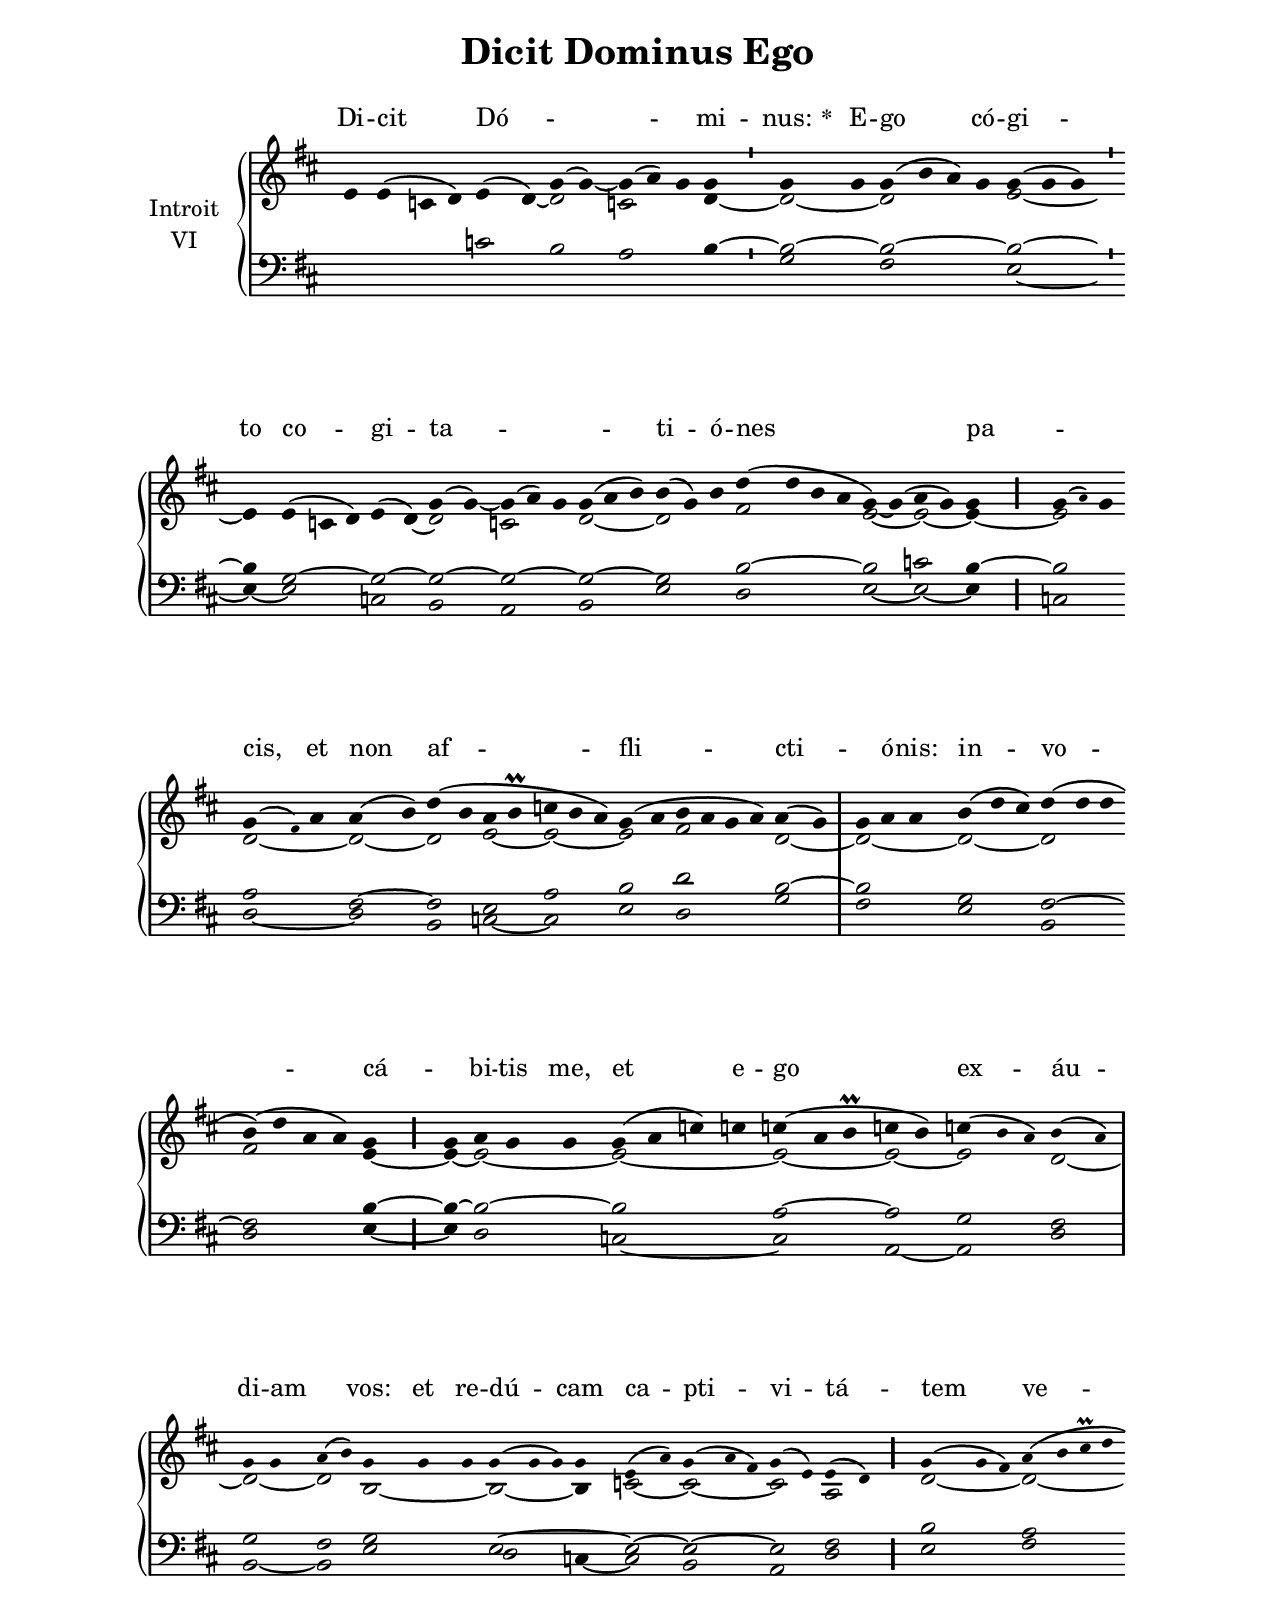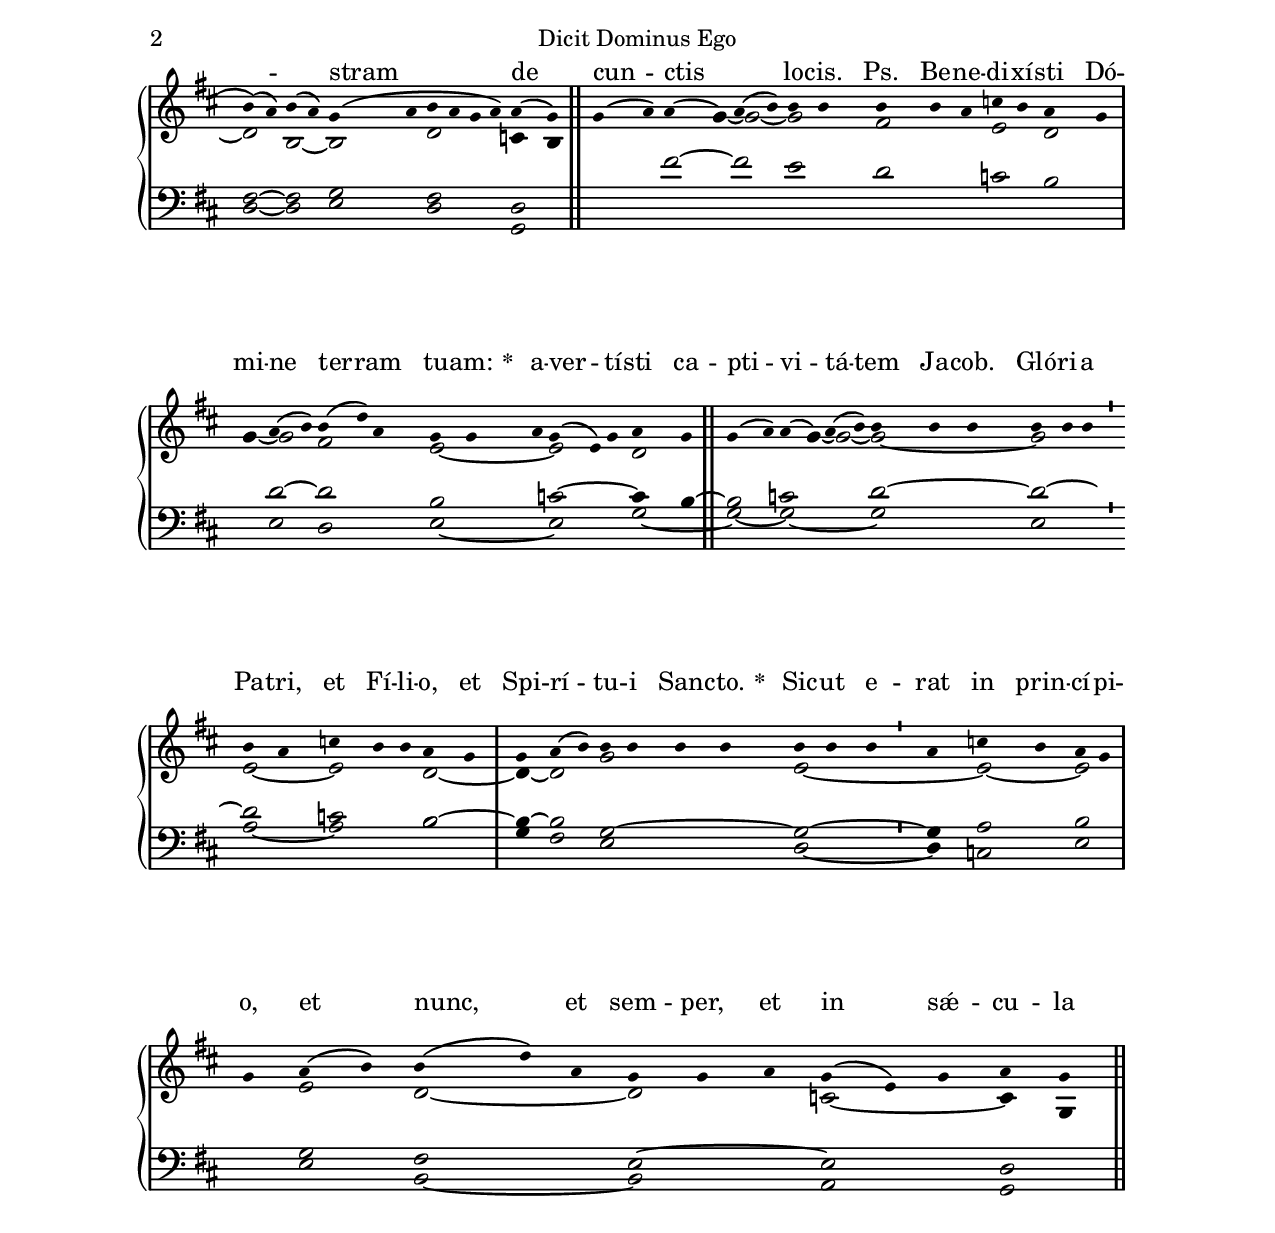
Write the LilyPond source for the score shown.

\version "2.18"
\include "gregorian.ly"
\include "noh2.ily"


%Page reference: page ii.255
%(volume.page)

global = {
 \key g \lydian
 \cadenzaOn 
}

\header {
  title = \markup \center-column {"Dicit Dominus Ego" \vspace #1 }
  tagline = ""
  composer = ""
}

\paper {
 #(include-special-characters)
  oddHeaderMarkup = \markup \fill-line {
    \line {}
    \center-column {
      \on-the-fly #first-page     " "
      \on-the-fly #not-first-page "Dicit Dominus Ego"
    }
    \line { \on-the-fly #print-page-number-check-first \fromproperty #'page:page-number-string }
  }
  evenHeaderMarkup = \markup \fill-line {
    \line { \on-the-fly #print-page-number-check-first \fromproperty #'page:page-number-string }
    \center-column { "Dicit Dominus Ego" }
    \line {}
  }
}

chantText = \lyricmode {
Di -- cit Dó -- _ _ mi -- nus: 
\set stanza = " * " E -- go có -- gi -- to co -- gi -- ta -- _ _ ti -- ó -- nes pa -- _ _ cis, 
et non af -- fli -- cti -- _ ó -- nis: 
in -- vo -- cá -- _ bi -- tis me, 
et e -- go ex -- áu -- di -- am _ vos: 
et re -- dú -- cam ca -- pti -- vi -- tá -- tem ve -- _ stram 
de cun -- ctis _ lo -- cis. Ps. 
Be -- ne -- di -- xí -- sti Dó -- mi -- ne ter -- ram tu -- am: 
\set stanza = " * " 
a -- ver -- tí -- sti ca -- pti -- vi -- tá -- tem Ja -- cob. 
Gló -- ri -- a Pa -- tri, et Fí -- li -- o, et Spi -- rí -- tu -- i San -- cto. 
\set stanza = " * " 
Sic -- ut e -- rat in prin -- cí -- pi -- o, et nunc, et sem -- per, 
et in sǽ -- cu -- la sæ -- cu -- ló -- rum. A -- men. }

chantMusic = {
\tieDown   e'4  e'4 ( c'4 d'4) e'4 ( d'4) g'4 ( g'4) ~ g'4 ( a'4) g'4 g'4 \divisioMinima
 g'4 g'4 g'4 ( b'4 a'4) g'4 g'4 ( g'4 g'4) \divisioMinima \forceBreak

 e'4  e'4 ( c'4 d'4) e'4 ( d'4) g'4 ( g'4) ~ g'4 ( a'4) g'4 g'4 ( a'4 b'4) b'4 ( g'4) b'4 d''4 ( d''4 b'4 a'4 g'4) ~ g'4 ( a'4 g'4) g'4 \divisioMaior
 g'4 ( \once \tweak #'font-size #-4 a' ) g'4 \forceBreak
 g'4 ( \once \tweak #'font-size #-4 fis' ) a'4  a'4 ( b'4) d''4 ( b'4 a'4 b'\prall c''4 b'4 a'4) g'4 ( a'4 b'4 a'4 g'4 a'4) a'4 ( g'4) \divisioMaxima
 g'4 a'4 a'4 b'4 ( d''4 cis''4) d''4 ( d''4 d''4 \forceBreak
) b'4 ( d''4 a'4 a'4) g'4 \divisioMaior
 g'4 a'4 g'4 g'4  g'4 ( a'4 c''4) c''4 c''4 ( a'4 b'\prall c''4 b'4) c''4 ( \tiny b' a' 4) b'4 ( a'4) \divisioMaxima \forceBreak

 g'4 g'4 a'4 ( b'4) g'4 g'4 g'4 g'4 ( g'4 g'4) g'4 e'4 ( a'4) g'4 ( a'4 fis'4) g'4 ( e'4) e'4 ( d'4) \divisioMaior
 g'4 ( g'4 fis'4) a'4 ( b'4 cis''\prall d''4 \forceBreak
) b'4 ( a'4) b'4 ( a'4) g'4 ( a'4 b'4 a'4 g'4 a'4) a'4 ( g'4) \finalis
 g'4 ( a'4) a'4 ( g'4) a'4 ( b'4) b'4 b'4 b'4 b'4 a'4  c''4 b'4 a'4 g'4 \divisioMaxima \forceBreak

 g'4 a'4 ( b'4) b'4 ( d''4) a'4 g'4 g'4 a'4 g'4 ( e'4) g'4 a'4 g'4 \finalis
  g'4 ( a'4) a'4 ( g'4) a'4 ( b'4) b'4 b'4 b'4 b'4 b'4 b'4 \divisioMinima \forceBreak

 b'4 a'4  c''4 b'4 b'4 a'4 g'4 \divisioMaxima
 g'4 a'4 ( b'4) b'4 b'4 b'4 b'4 b'4 b'4 b'4 \divisioMinima
 a'4  c''4 b'4 a'4 g'4 \divisioMaxima \forceBreak

 g'4 a'4 ( b'4) b'4 ( d''4) a'4 g'4 g'4 a'4 g'4 ( e'4) g'4 a'4 g'4 \finalis

}

altoMusic = {
r2*5/2 d'4 ~ d'2 c'2*3/2 d'4 ~ \divisioMinima
d'2 ~ d'2*4/2 e'2*3/2 ~ \divisioMinima
e'4 r2*4/2 d'4 ~ d'2 c'2*3/2 d'2*3/2 ~ d'2*3/2 fis'2*4/2 e'2 ~ e'2 ~ e'4 ~ \divisioMaior
e'2*3/2 d'2*3/2 ~ d'2 ~ d'2 e'2 ~ e'2*3/2 ~ e'2 fis'2*4/2 d'2 ~ \divisioMaxima
d'2*3/2 ~ d'2*3/2 ~ d'2*3/2 fis'2*4/2 e'4 ~ \divisioMaior
e'4 ~ e'2*3/2 ~ e'2*4/2 ~ e'2*3/2 ~ e'2 ~ e'2*3/2 d'2 ~ \divisioMaxima
d'2 ~ d'2 b2*3/2 ~ b2*3/2 ~ b4 c'2 ~ c'2*3/2 ~ c'2 a2 \divisioMaior
d'2*3/2 ~ d'2*4/2 ~ d'2 b2 ~ b2 d'2*4/2 c'4 b4 \finalis
r2*3/2 g'4 ~ g'2 ~ g'2 fis'2*3/2 e'2 d'2 \divisioMaxima
g'4 ~ g'2 fis'2*3/2 e'2*3/2 ~ e'2*3/2 d'2 r2*3/2 g'4 ~ g'2 ~ g'2*3/2 ~ g'2*3/2 \divisioMinima
e'2 ~ e'2*3/2 d'2 ~ \divisioMaxima
d'4 ~ d'2 g'2*4/2 e'2*4/2 ~ e'2 ~ e'2 \divisioMaxima
r4 e'2 d'2*3/2 ~ d'2*3/2 c'2*3/2 ~ c'4 g4 \finalis
}

tenorMusic = {
r2*4/2 c'2 b2 a2*3/2 b4 ~ \divisioMinima
b2 ~ b2*4/2 ~ b2*3/2 ~ \divisioMinima
b4 g2*3/2 ~ g2 ~ g2 ~ g2*3/2 ~ g2*3/2 ~ g2*3/2 b2*4/2 ~ b2 c'2 b4 ~ \divisioMaior
b2*3/2 a2*3/2 fis2 ~ fis2 e2 a2*3/2 b2 d'2*4/2 b2 ~ \divisioMaxima
b2*3/2 g2*3/2 fis2*3/2 ~ fis2*4/2 b4 ~ \divisioMaior
b4 ~ b2*3/2 ~ b2*4/2 a2*3/2 ~ a2 g2*3/2 fis2 \divisioMaxima
g2 fis2 g2*3/2 e2*4/2 ~ e2 ~ e2*3/2 ~ e2 fis2 \divisioMaior
b2*3/2 a2*4/2 fis2 ~ fis2 g2 fis2*4/2 d2 \finalis
r2 fis'2 ~ fis'2 e'2 d'2*3/2 c'2 b2 \divisioMaxima
r4 d'2 ~ d'2*3/2 b2*3/2 c'2*3/2 ~ c'4 b4 ~ b2 c'2*4/2 d'2*3/2 ~ d'2*3/2 ~ \divisioMinima
d'2 c'2*3/2 b2 ~ \divisioMaxima
b4 ~ b2 g2*4/2 ~ g2*3/2 ~ \divisioMinima
g4 a2 b2 \divisioMaxima
r4 g2 fis2*3/2 e2*3/2 ~ e2*3/2 d2 \finalis
}

bassMusic = {
r2*12/2 \divisioMinima
g2 fis2*4/2 e2*3/2 ~ \divisioMinima
e4 ~ e2*3/2 c2 b,2 a,2*3/2 b,2*3/2 e2*3/2 d2*4/2 e2 ~ e2 ~ e4 \divisioMaior
c2*3/2 d2*3/2 ~ d2 b,2 c2 ~ c2*3/2 e2 d2*4/2 g2 \divisioMaxima
fis2*3/2 e2*3/2 b,2*3/2 d2*4/2 e4 ~ \divisioMaior
e4 d2*3/2 c2*4/2 ~ c2*3/2 a,2 ~ a,2*3/2 d2 \divisioMaxima
b,2 ~ b,2 e2*3/2 d2*3/2 c4 ~ c2 b,2*3/2 a,2 d2 \divisioMaior
e2*3/2 fis2*4/2 d2 ~ d2 e2 d2*4/2 g,2 \finalis
r2*15/2 \divisioMaxima
r4 e2 d2*3/2 e2*3/2 ~ e2*3/2 g2 ~ g2 ~ g2*4/2 ~ g2*3/2 e2*3/2 \divisioMinima
a2 ~ a2*3/2 b2 \divisioMaxima
g4 fis2 e2*4/2 d2*3/2 ~ \divisioMinima
d4 c2 e2 \divisioMaxima
r4 e2 b,2*3/2 ~ b,2*3/2 a,2*3/2 g,2 \finalis
}

voiceLines = {
\voiceLineStyle


}

\score{
  <<
    \new GrandStaff <<
      \set GrandStaff.autoBeaming = ##f
      \set GrandStaff.instrumentName = \markup \center-column {
        "Introit"
        "VI"
      }
      \new Staff = up <<
        \new Voice = "chant" {
          \voiceOne \global \chantMusic
        }
        \new Voice {
          \voiceTwo \global \altoMusic
        }
      >>

      \new Staff = down <<
        \clef bass
        \new Voice {
          \voiceOne \global \tenorMusic
        }
        \new Voice {
          \voiceTwo \global \bassMusic
        }
	\new Voice {
        \voiceThree \global \voiceLines
        }
      >>
    >>
    \new Lyrics \lyricsto chant {
      \chantText
    }
  >>
  \layout{
  }
  \midi{
    \tempo 4 = 125
  }
}
